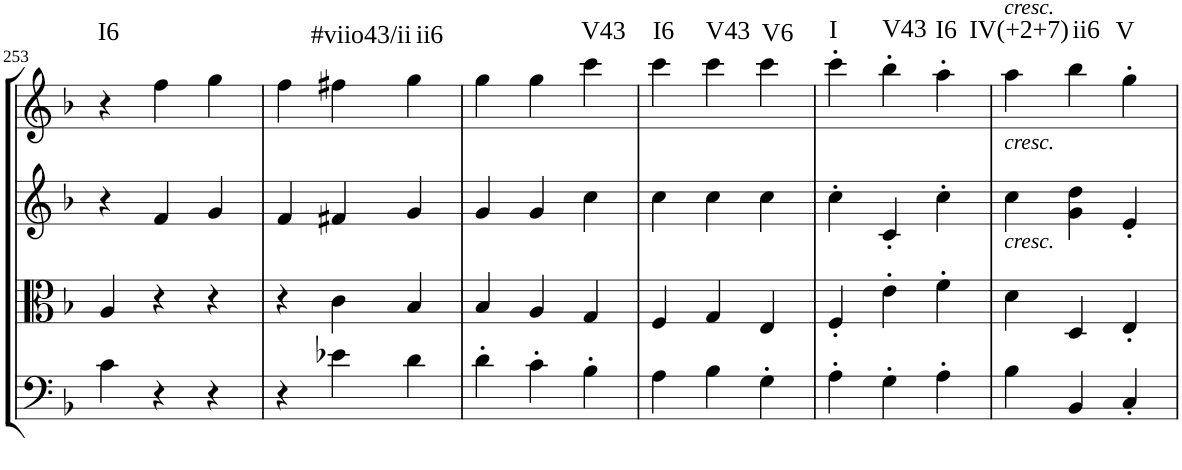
**kern	**kern	**kern	**kern	**harte
*part4	*part3	*part2	*part1	*part1
*staff4	*staff3	*staff2	*staff1	*
*I"Cello	*I"Viola	*I"2nd Violin	*I"1st Violin	*
*	*I'Vla	*I'Vln	*I'Vln	*
!!LO:PB:g=z
*clefF4	*clefC3	*clefG2	*clefG2	*
*k[b-]	*k[b-]	*k[b-]	*k[b-]	*
*F:	*F:	*F:	*F:	*
*M3/4	*M3/4	*M3/4	*M3/4	*
=253	=253	=253	=253	=253
!	!	!	!	!LO:H:kt=I6
4c\	4A/	4r	4r	N
4r	4r	4f/	4ff\	.
4r	4r	4g/	4gg\	.
=254	=254	=254	=254	=254
4r	4r	4f/	4ff\	.
!	!	!	!	!LO:H:kt=#viio43/ii
4e-X\	4c\	4f#X/	4ff#X\	N
!	!	!	!	!LO:H:kt=ii6
4d\	4B-/	4g/	4gg\	N
=255	=255	=255	=255	=255
4d'\	4B-/	4g/	4gg\	.
4c'\	4A/	4g/	4gg\	.
!	!	!	!	!LO:H:kt=V43
4B-'\	4G/	4cc\	4ccc\	N
=256	=256	=256	=256	=256
!	!	!	!	!LO:H:kt=I6
4A\	4F/	4cc\	4ccc\	N
!	!	!	!	!LO:H:kt=V43
4B-\	4G/	4cc\	4ccc\	N
!	!	!	!	!LO:H:kt=V6
4G'\	4E/	4cc\	4ccc\	N
=257	=257	=257	=257	=257
!	!	!	!	!LO:H:kt=I
4A'\	4F'/	4cc'\	4ccc'\	N
!	!	!	!	!LO:H:kt=V43
4G'\	4e'\	4c'/	4bb-'\	N
!	!	!	!	!LO:H:kt=I6
4A'\	4f'\	4cc'\	4aa'\	N
=258	=258	=258	=258	=258
!	!	!	!LO:TX:a:i:t=cresc.	!
!	!	!LO:TX:a:i:t=cresc.	!	!
!	!LO:TX:a:i:t=cresc.	!	!	!LO:H:kt=IV(+2+7)
4B-\	4d\	4cc\	4aa\	N
!	!	!	!	!LO:H:kt=ii6
4BB-/	4D/	4g\ 4dd\	4bb-\	N
!	!	!	!	!LO:H:kt=V
4C'/	4E'/	4e'/	4gg'\	N
=	=	=	=	=
*-	*-	*-	*-	*-
